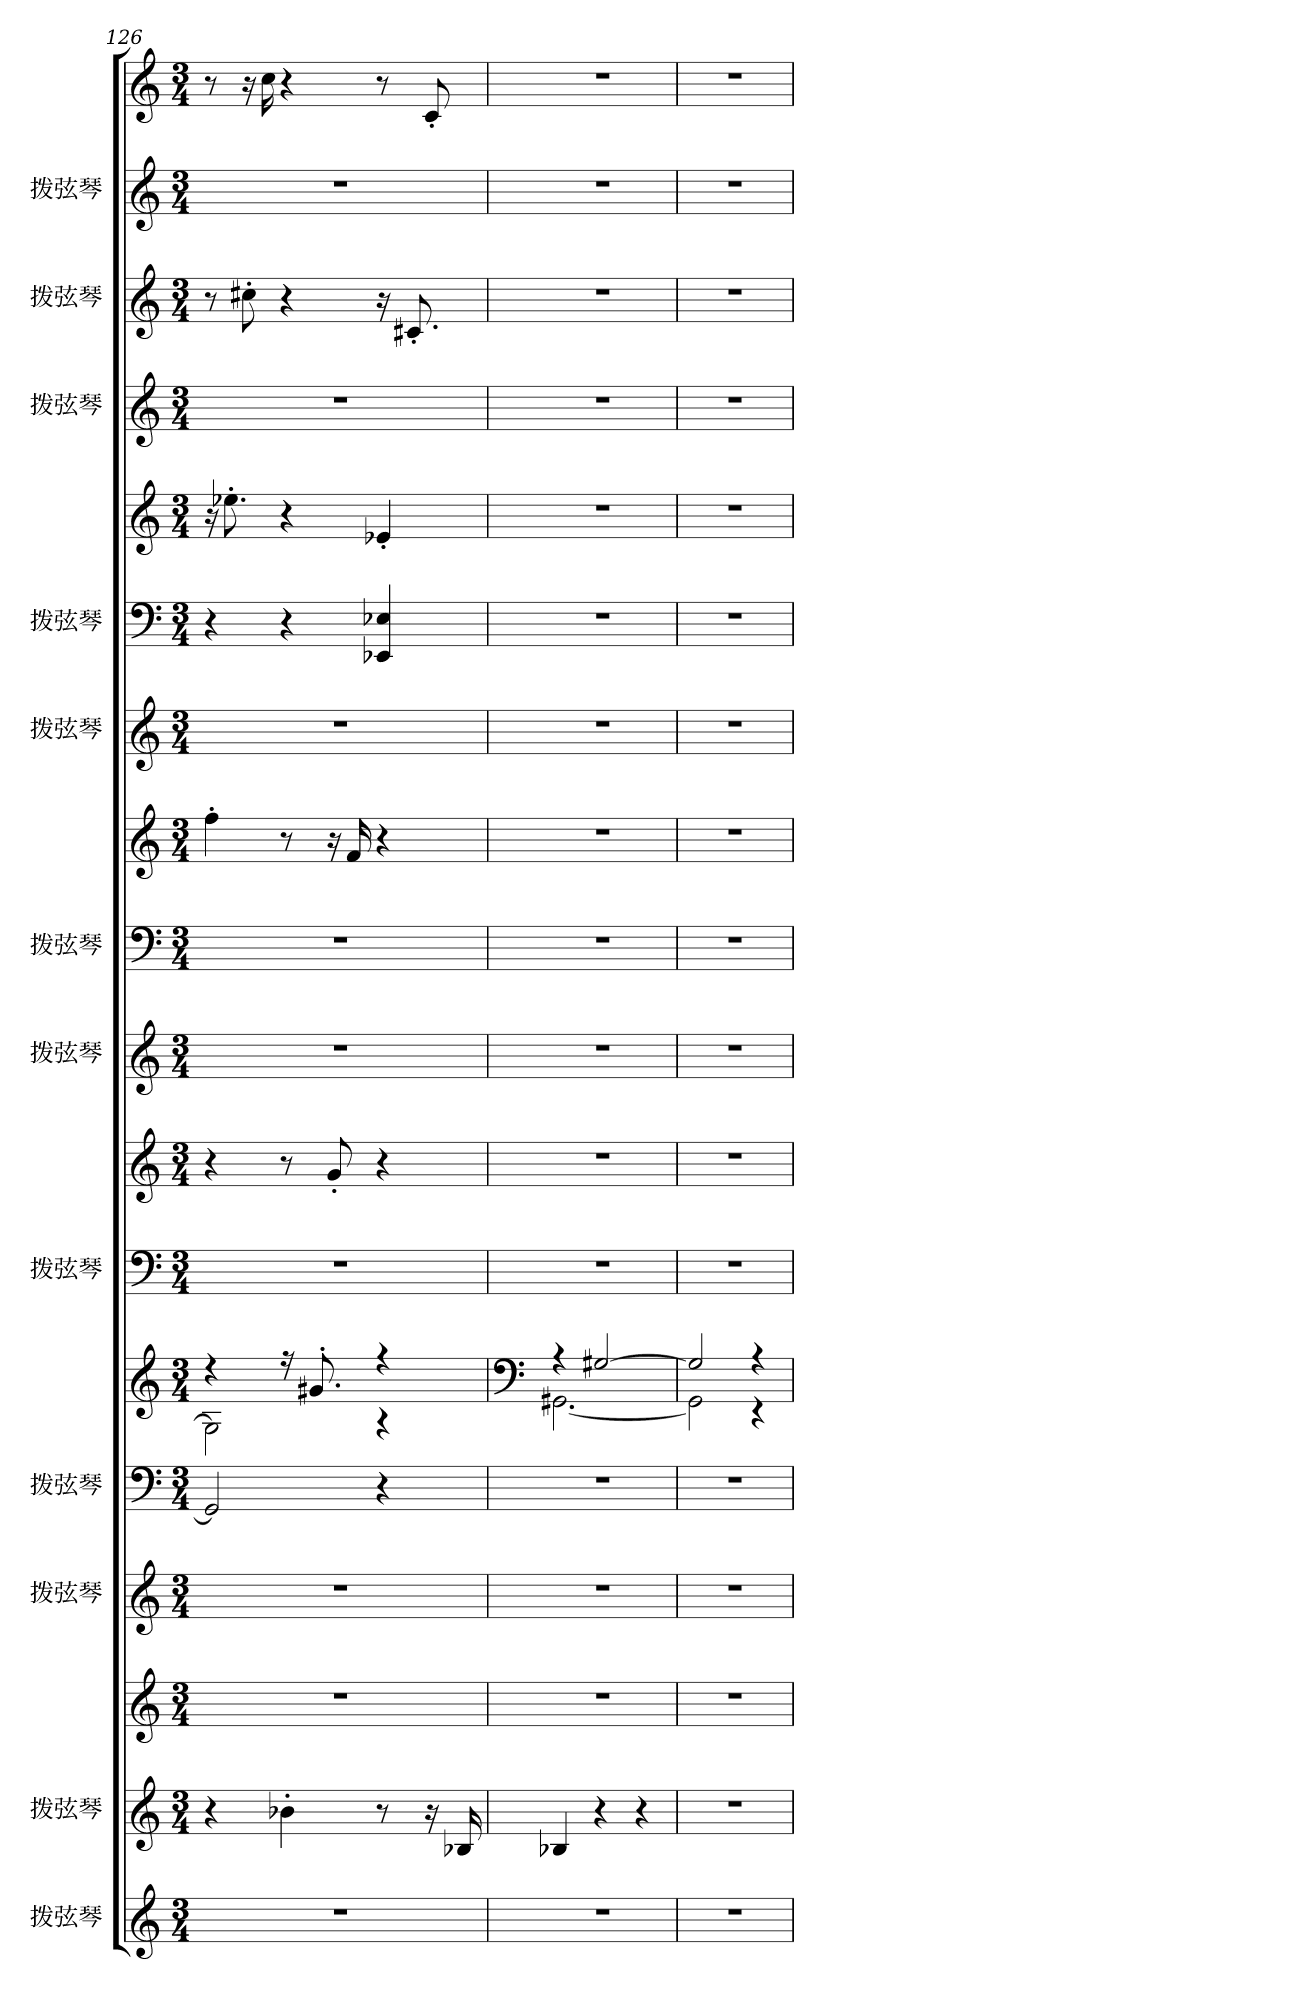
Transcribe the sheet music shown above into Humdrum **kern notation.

**kern	**kern	**kern	**kern	**kern	**kern	**kern	**kern	**kern	**kern	**kern	**kern	**kern	**kern	**kern	**kern	**kern	**kern
*part12	*part11	*part11	*part10	*part9	*part9	*part8	*part8	*part7	*part6	*part6	*part5	*part4	*part4	*part3	*part2	*part1	*part1
*staff18	*staff17	*staff16	*staff15	*staff14	*staff13	*staff12	*staff11	*staff10	*staff9	*staff8	*staff7	*staff6	*staff5	*staff4	*staff3	*staff2	*staff1
*I"拨弦琴	*I"拨弦琴	*	*I"拨弦琴	*I"拨弦琴	*	*I"拨弦琴	*	*I"拨弦琴	*I"拨弦琴	*	*I"拨弦琴	*I"拨弦琴	*	*I"拨弦琴	*I"拨弦琴	*I"拨弦琴	*
*clefG2	*clefG2	*clefG2	*clefG2	*clefF4	*clefG2	*clefF4	*clefG2	*clefG2	*clefF4	*clefG2	*clefG2	*clefF4	*clefG2	*clefG2	*clefG2	*clefG2	*clefG2
*k[]	*k[]	*k[]	*k[]	*k[]	*k[]	*k[]	*k[]	*k[]	*k[]	*k[]	*k[]	*k[]	*k[]	*k[]	*k[]	*k[]	*k[]
*M3/4	*M3/4	*M3/4	*M3/4	*M3/4	*M3/4	*M3/4	*M3/4	*M3/4	*M3/4	*M3/4	*M3/4	*M3/4	*M3/4	*M3/4	*M3/4	*M3/4	*M3/4
=126	=126	=126	=126	=126	=126	=126	=126	=126	=126	=126	=126	=126	=126	=126	=126	=126	=126
*	*	*	*	*	*^	*	*	*	*	*	*	*	*	*	*	*	*
2.r	4r	2.r	2.r	2GG#/]	4r	2G#\]	2.r	4r	2.r	2.r	4ff'\	2.r	4r	16r	2.r	8r	2.r	8r
.	.	.	.	.	.	.	.	.	.	.	.	.	.	8.ee-X'\	.	.	.	.
.	.	.	.	.	.	.	.	.	.	.	.	.	.	.	.	8cc#X'\	.	16r
.	.	.	.	.	.	.	.	.	.	.	.	.	.	.	.	.	.	16cc\
.	4b-X'\	.	.	.	16r	.	.	8r	.	.	8r	.	4r	4r	.	4r	.	4r
.	.	.	.	.	8.g#X'/	.	.	.	.	.	.	.	.	.	.	.	.	.
.	.	.	.	.	.	.	.	8g'/	.	.	16r	.	.	.	.	.	.	.
.	.	.	.	.	.	.	.	.	.	.	16f/	.	.	.	.	.	.	.
.	8r	.	.	4r	4r	4r	.	4r	.	.	4r	.	4EE-X/ 4E-X/	4e-X'/	.	16r	.	8r
.	.	.	.	.	.	.	.	.	.	.	.	.	.	.	.	8.c#X'/	.	.
.	16r	.	.	.	.	.	.	.	.	.	.	.	.	.	.	.	.	8c'/
.	16B-X/	.	.	.	.	.	.	.	.	.	.	.	.	.	.	.	.	.
=127	=127	=127	=127	=127	=127	=127	=127	=127	=127	=127	=127	=127	=127	=127	=127	=127	=127	=127
*	*	*	*	*	*clefF4	*	*	*	*	*	*	*	*	*	*	*	*	*
2.r	4B-X/	2.r	2.r	2.r	4r	[2.GG#X\	2.r	2.r	2.r	2.r	2.r	2.r	2.r	2.r	2.r	2.r	2.r	2.r
.	4r	.	.	.	[2G#X/	.	.	.	.	.	.	.	.	.	.	.	.	.
.	4r	.	.	.	.	.	.	.	.	.	.	.	.	.	.	.	.	.
=128	=128	=128	=128	=128	=128	=128	=128	=128	=128	=128	=128	=128	=128	=128	=128	=128	=128	=128
2.r	2.r	2.r	2.r	2.r	2G#/]	2GG#\]	2.r	2.r	2.r	2.r	2.r	2.r	2.r	2.r	2.r	2.r	2.r	2.r
.	.	.	.	.	4r	4r	.	.	.	.	.	.	.	.	.	.	.	.
*	*	*	*	*	*v	*v	*	*	*	*	*	*	*	*	*	*	*	*
=	=	=	=	=	=	=	=	=	=	=	=	=	=	=	=	=	=
*-	*-	*-	*-	*-	*-	*-	*-	*-	*-	*-	*-	*-	*-	*-	*-	*-	*-
